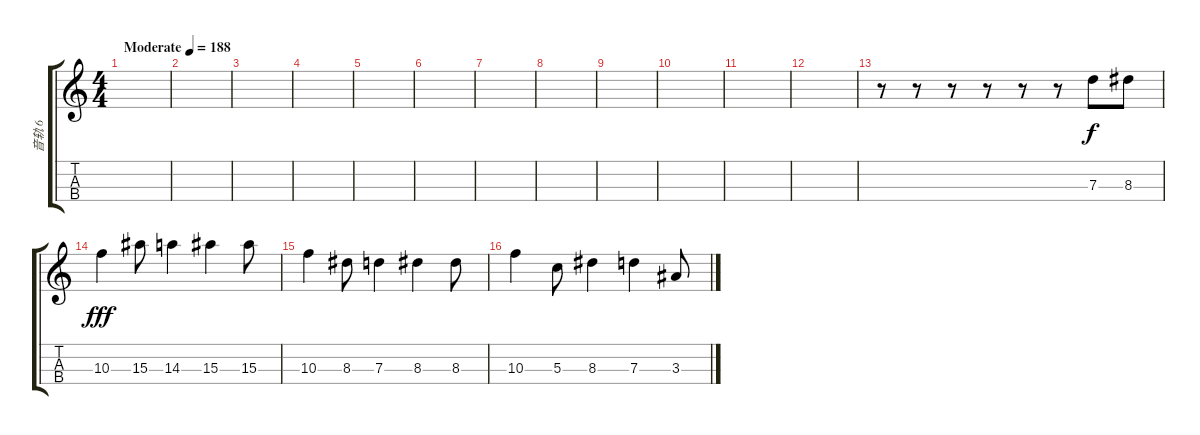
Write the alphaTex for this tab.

\track ("音轨 6" "音轨 6") {instrument slapbass1}
\staff {score tabs}
\tuning (E4 B3 G3 D3) {hide}
\ts (4 4)
\tempo (188 "Moderate")
\clef g2
\ks c
|
|
|
|
|
|
|
|
|
|
|
|
r.8 r.8 r.8 r.8 r.8 r.8 7.3.8 8.3.8 |
10.3.4{dy fff} 15.3.8 14.3.4 15.3.4 15.3.8 |
10.3.4 8.3.8 7.3.4 8.3.4 8.3.8 |
10.3.4 5.3.8 8.3.4 7.3.4 3.3.8
